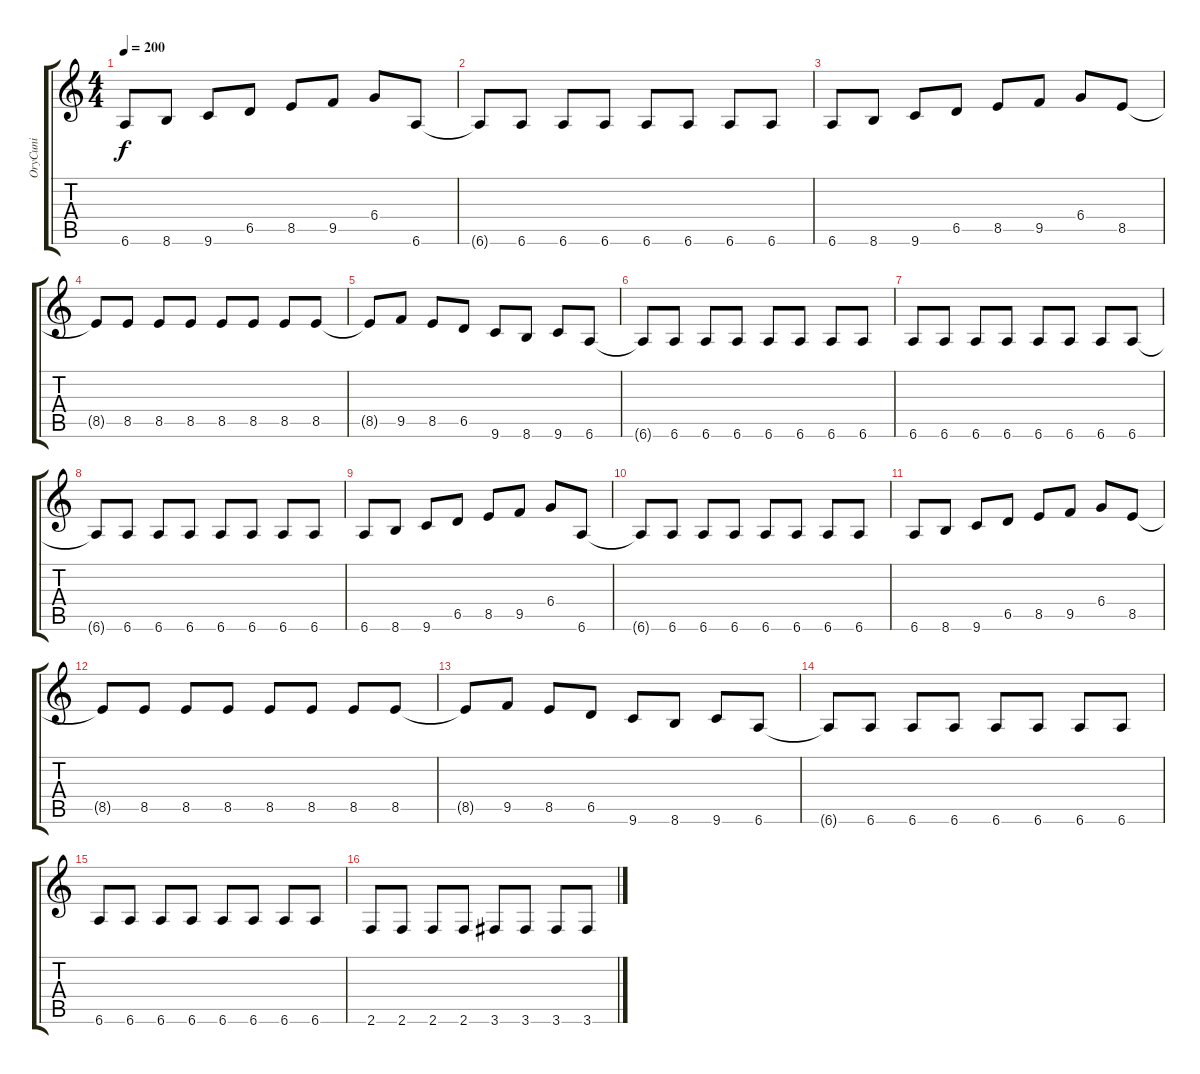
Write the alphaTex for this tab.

\track ("OryCuni" "OryCuni") {instrument distortionguitar}
\staff {score tabs}
\tuning (Eb4 Bb3 Gb3 Db3 Ab2 Eb2) {hide}
\ts (4 4)
\tempo 200
\clef g2
\ks c
6.6.8{dy f} 8.6.8 9.6.8 6.5.8 8.5.8 9.5.8 6.4.8 6.6.8 |
6.6{t}.8 6.6.8 6.6.8 6.6.8 6.6.8 6.6.8 6.6.8 6.6.8 |
6.6.8 8.6.8 9.6.8 6.5.8 8.5.8 9.5.8 6.4.8 8.5.8 |
8.5{t}.8 8.5.8 8.5.8 8.5.8 8.5.8 8.5.8 8.5.8 8.5.8 |
8.5{t}.8 9.5.8 8.5.8 6.5.8 9.6.8 8.6.8 9.6.8 6.6.8 |
6.6{t}.8 6.6.8 6.6.8 6.6.8 6.6.8 6.6.8 6.6.8 6.6.8 |
6.6.8 6.6.8 6.6.8 6.6.8 6.6.8 6.6.8 6.6.8 6.6.8 |
6.6{t}.8 6.6.8 6.6.8 6.6.8 6.6.8 6.6.8 6.6.8 6.6.8 |
6.6.8 8.6.8 9.6.8 6.5.8 8.5.8 9.5.8 6.4.8 6.6.8 |
6.6{t}.8 6.6.8 6.6.8 6.6.8 6.6.8 6.6.8 6.6.8 6.6.8 |
6.6.8 8.6.8 9.6.8 6.5.8 8.5.8 9.5.8 6.4.8 8.5.8 |
8.5{t}.8 8.5.8 8.5.8 8.5.8 8.5.8 8.5.8 8.5.8 8.5.8 |
8.5{t}.8 9.5.8 8.5.8 6.5.8 9.6.8 8.6.8 9.6.8 6.6.8 |
6.6{t}.8 6.6.8 6.6.8 6.6.8 6.6.8 6.6.8 6.6.8 6.6.8 |
6.6.8 6.6.8 6.6.8 6.6.8 6.6.8 6.6.8 6.6.8 6.6.8 |
2.6.8 2.6.8 2.6.8 2.6.8 3.6.8 3.6.8 3.6.8 3.6.8
